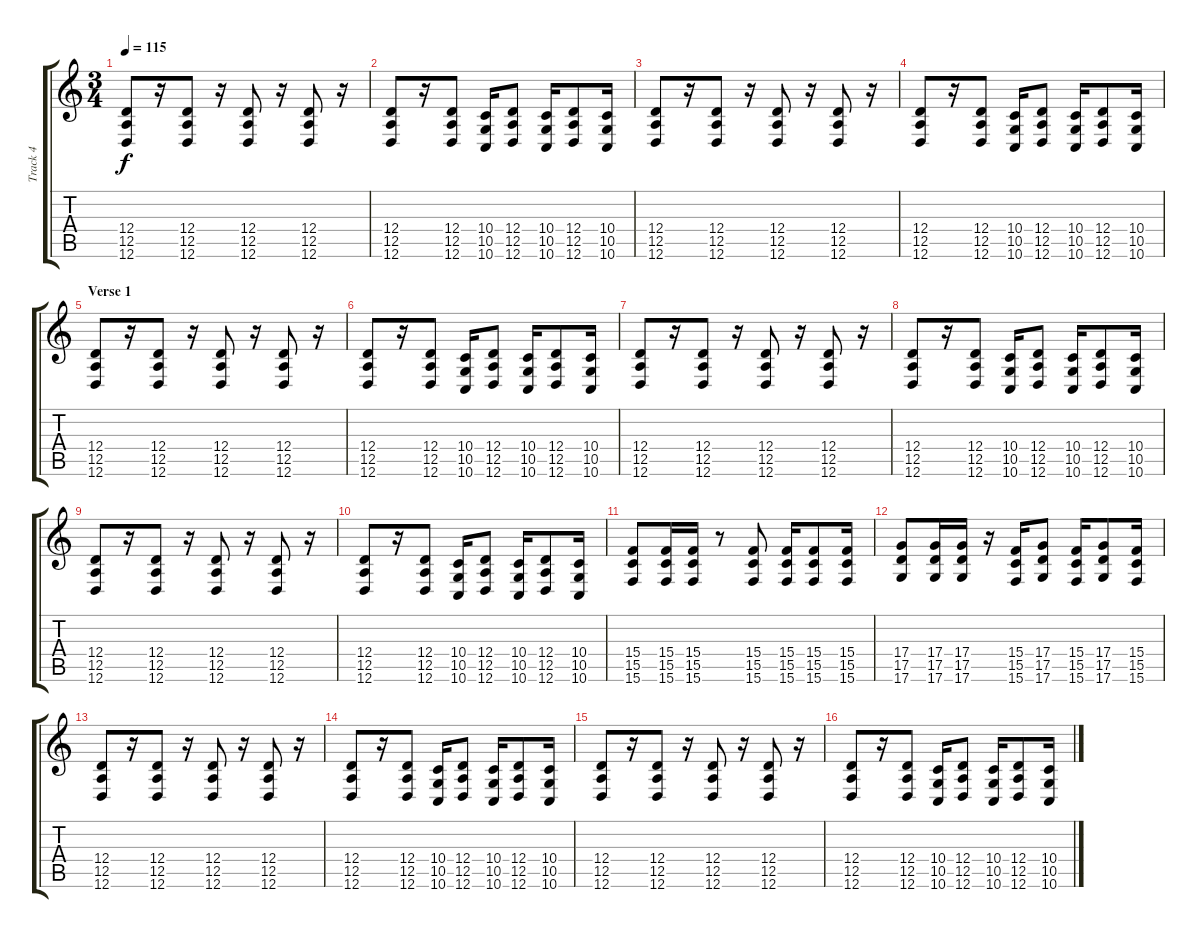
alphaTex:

\track ("Track 4" "Track 4") {instrument drawbarorgan}
\staff {score tabs}
\tuning (E4 B3 G3 D3 A2 D2) {hide}
\ts (3 4)
\tempo 115
\clef g2
\ks c
(12.4 12.5 12.6).8{dy f} r.16 (12.4 12.5 12.6).8 r.16 (12.4 12.5 12.6).8 r.16 (12.4 12.5 12.6).8 r.16 |
(12.4 12.5 12.6).8 r.16 (12.4 12.5 12.6).8 (10.4 10.5 10.6).16 (12.4 12.5 12.6).8 (10.4 10.5 10.6).16 (12.4 12.5 12.6).8 (10.4 10.5 10.6).16 |
(12.4 12.5 12.6).8 r.16 (12.4 12.5 12.6).8 r.16 (12.4 12.5 12.6).8 r.16 (12.4 12.5 12.6).8 r.16 |
(12.4 12.5 12.6).8 r.16 (12.4 12.5 12.6).8 (10.4 10.5 10.6).16 (12.4 12.5 12.6).8 (10.4 10.5 10.6).16 (12.4 12.5 12.6).8 (10.4 10.5 10.6).16 |
\section ("" "Verse 1")
(12.4 12.5 12.6).8 r.16 (12.4 12.5 12.6).8 r.16 (12.4 12.5 12.6).8 r.16 (12.4 12.5 12.6).8 r.16 |
(12.4 12.5 12.6).8 r.16 (12.4 12.5 12.6).8 (10.4 10.5 10.6).16 (12.4 12.5 12.6).8 (10.4 10.5 10.6).16 (12.4 12.5 12.6).8 (10.4 10.5 10.6).16 |
(12.4 12.5 12.6).8 r.16 (12.4 12.5 12.6).8 r.16 (12.4 12.5 12.6).8 r.16 (12.4 12.5 12.6).8 r.16 |
(12.4 12.5 12.6).8 r.16 (12.4 12.5 12.6).8 (10.4 10.5 10.6).16 (12.4 12.5 12.6).8 (10.4 10.5 10.6).16 (12.4 12.5 12.6).8 (10.4 10.5 10.6).16 |
(12.4 12.5 12.6).8 r.16 (12.4 12.5 12.6).8 r.16 (12.4 12.5 12.6).8 r.16 (12.4 12.5 12.6).8 r.16 |
(12.4 12.5 12.6).8 r.16 (12.4 12.5 12.6).8 (10.4 10.5 10.6).16 (12.4 12.5 12.6).8 (10.4 10.5 10.6).16 (12.4 12.5 12.6).8 (10.4 10.5 10.6).16 |
(15.4 15.5 15.6).8 (15.4 15.5 15.6).16 (15.4 15.5 15.6).16 r.8 (15.4 15.5 15.6).8 (15.4 15.5 15.6).16 (15.4 15.5 15.6).8 (15.4 15.5 15.6).16 |
(17.4 17.5 17.6).8 (17.4 17.5 17.6).16 (17.4 17.5 17.6).16 r.16 (15.4 15.5 15.6).16 (17.4 17.5 17.6).8 (15.4 15.5 15.6).16 (17.4 17.5 17.6).8 (15.4 15.5 15.6).16 |
(12.4 12.5 12.6).8 r.16 (12.4 12.5 12.6).8 r.16 (12.4 12.5 12.6).8 r.16 (12.4 12.5 12.6).8 r.16 |
(12.4 12.5 12.6).8 r.16 (12.4 12.5 12.6).8 (10.4 10.5 10.6).16 (12.4 12.5 12.6).8 (10.4 10.5 10.6).16 (12.4 12.5 12.6).8 (10.4 10.5 10.6).16 |
(12.4 12.5 12.6).8 r.16 (12.4 12.5 12.6).8 r.16 (12.4 12.5 12.6).8 r.16 (12.4 12.5 12.6).8 r.16 |
(12.4 12.5 12.6).8 r.16 (12.4 12.5 12.6).8 (10.4 10.5 10.6).16 (12.4 12.5 12.6).8 (10.4 10.5 10.6).16 (12.4 12.5 12.6).8 (10.4 10.5 10.6).16
